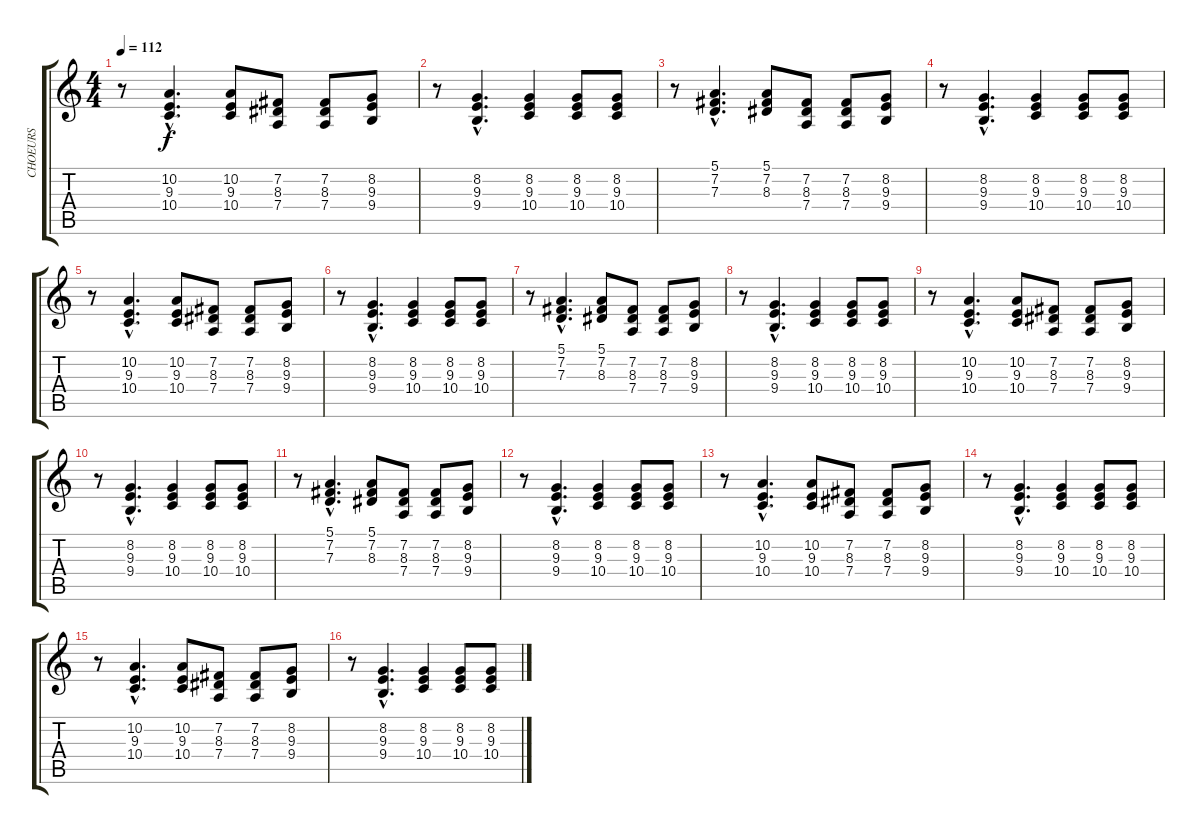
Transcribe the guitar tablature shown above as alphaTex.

\track ("CHOEURS" "CHOEURS") {instrument choiraahs}
\staff {score tabs}
\tuning (E4 B3 G3 D3 A2 E2) {hide}
\ts (4 4)
\tempo 112
\clef g2
\ks c
r.8{dy f} (10.2{hac} 9.3 10.4).4{d} (10.2 9.3 10.4).8 (7.2 8.3 7.4).8 (7.2 8.3 7.4).8 (8.2 9.3 9.4).8 |
r.8 (8.2{hac} 9.3{hac} 9.4{hac}).4{d} (8.2 9.3 10.4).4 (8.2 9.3 10.4).8 (8.2 9.3 10.4).8 |
r.8 (5.1{hac} 7.2 7.3).4{d} (5.1 7.2 8.3).8 (7.2 8.3 7.4).8 (7.2 8.3 7.4).8 (8.2 9.3 9.4).8 |
r.8 (8.2{hac} 9.3{hac} 9.4{hac}).4{d} (8.2 9.3 10.4).4 (8.2 9.3 10.4).8 (8.2 9.3 10.4).8 |
r.8 (10.2{hac} 9.3 10.4).4{d} (10.2 9.3 10.4).8 (7.2 8.3 7.4).8 (7.2 8.3 7.4).8 (8.2 9.3 9.4).8 |
r.8 (8.2{hac} 9.3{hac} 9.4{hac}).4{d} (8.2 9.3 10.4).4 (8.2 9.3 10.4).8 (8.2 9.3 10.4).8 |
r.8 (5.1{hac} 7.2 7.3).4{d} (5.1 7.2 8.3).8 (7.2 8.3 7.4).8 (7.2 8.3 7.4).8 (8.2 9.3 9.4).8 |
r.8 (8.2{hac} 9.3{hac} 9.4{hac}).4{d} (8.2 9.3 10.4).4 (8.2 9.3 10.4).8 (8.2 9.3 10.4).8 |
r.8 (10.2{hac} 9.3 10.4).4{d} (10.2 9.3 10.4).8 (7.2 8.3 7.4).8 (7.2 8.3 7.4).8 (8.2 9.3 9.4).8 |
r.8 (8.2{hac} 9.3{hac} 9.4{hac}).4{d} (8.2 9.3 10.4).4 (8.2 9.3 10.4).8 (8.2 9.3 10.4).8 |
r.8 (5.1{hac} 7.2 7.3).4{d} (5.1 7.2 8.3).8 (7.2 8.3 7.4).8 (7.2 8.3 7.4).8 (8.2 9.3 9.4).8 |
r.8 (8.2{hac} 9.3{hac} 9.4{hac}).4{d} (8.2 9.3 10.4).4 (8.2 9.3 10.4).8 (8.2 9.3 10.4).8 |
r.8 (10.2{hac} 9.3 10.4).4{d} (10.2 9.3 10.4).8 (7.2 8.3 7.4).8 (7.2 8.3 7.4).8 (8.2 9.3 9.4).8 |
r.8 (8.2{hac} 9.3{hac} 9.4{hac}).4{d} (8.2 9.3 10.4).4 (8.2 9.3 10.4).8 (8.2 9.3 10.4).8 |
r.8 (10.2{hac} 9.3 10.4).4{d} (10.2 9.3 10.4).8 (7.2 8.3 7.4).8 (7.2 8.3 7.4).8 (8.2 9.3 9.4).8 |
r.8 (8.2{hac} 9.3{hac} 9.4{hac}).4{d} (8.2 9.3 10.4).4 (8.2 9.3 10.4).8 (8.2 9.3 10.4).8
